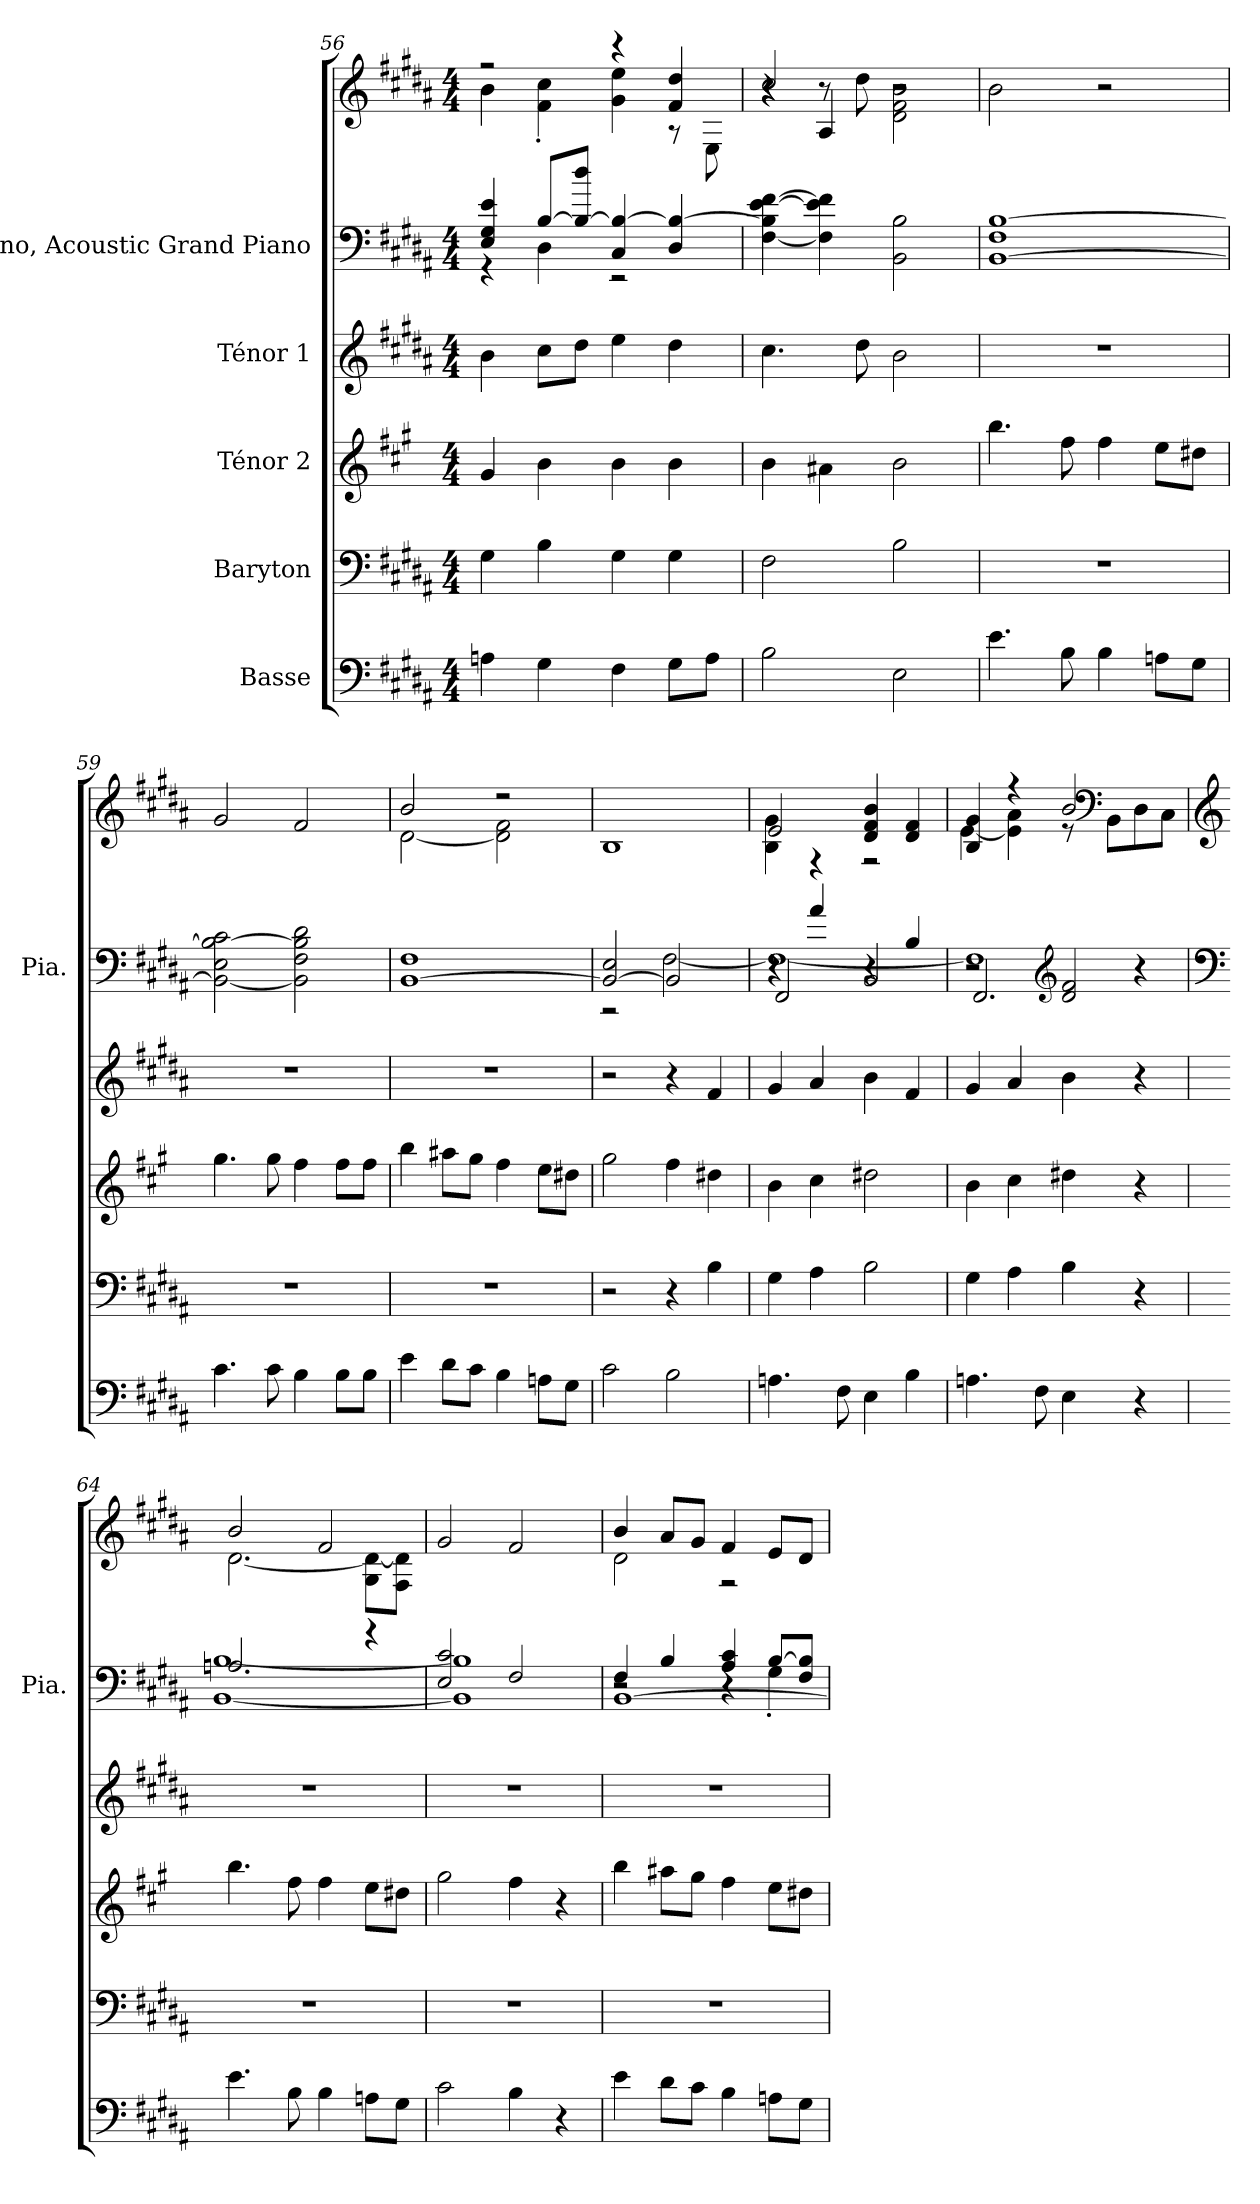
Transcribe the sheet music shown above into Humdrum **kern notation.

**kern	**kern	**kern	**kern	**kern	**kern
*part5	*part4	*part3	*part2	*part1	*part1
*staff6	*staff5	*staff4	*staff3	*staff2	*staff1
*I"Basse	*I"Baryton	*I"Ténor 2	*I"Ténor 1	*I"Piano, Acoustic Grand Piano	*
*	*	*	*	*I'Pia.	*
*clefF4	*clefF4	*clefG2	*clefG2	*clefF4	*clefG2
*ITrd3c5	*	*ITrd8c14	*	*	*
*k[f#c#g#d#a#e#]	*k[f#c#g#d#a#]	*k[f#c#g#]	*k[f#c#g#d#a#]	*k[f#c#g#d#a#]	*k[f#c#g#d#a#]
*M4/4	*M4/4	*M4/4	*M4/4	*M4/4	*M4/4
=56	=56	=56	=56	=56	=56
*	*	*	*	*^	*^
4En\	4G#\	4G#/	4b\	4E/ 4G#/ 4e/	4r	2r	4b\
4D#\	4B\	4B\	8cc#\L	[8B/L	4D#\	.	4f#\' 4cc#\'
.	.	.	8dd#\J	8B/_ 8dd#/J	.	.	.
4C#\	4G#\	4B\	4ee\	4C#/ 4B/_	2r	4r	4g#\ 4ee\
8D#\L	4G#\	4B\	4dd#\	4D#/ 4B/_	.	4f#/ 4dd#/	8r
8E\J	.	.	.	.	.	.	8E\
*	*	*	*	*v	*v	*	*
=57	=57	=57	=57	=57	=57	=57
*	*	*	*	*	*	*^
2F#\	2F#\	4B\	4.cc#\	[4F#\ 4B\] [4e\ [4f#\	2cc#/	4r	4r
.	.	4A#X\	.	4F#\] 4e\] 4f#\]	.	8r	4A#/
.	.	.	8dd#\	.	.	8dd#\	.
2BB\	2B\	2B\	2b\	2BB\ 2B\	2r	2d#\ 2f#\ 2b\	2r
*	*	*	*	*	*v	*v	*v
=58	=58	=58	=58	=58	=58
*	*	*	*	*^	*
4.B\	1r	4.b\	1r	[1BB [1B	1F#	2b\
8F#\	.	8f#\	.	.	.	.
4F#\	.	4f#\	.	.	.	2r
8En\L	.	8e\L	.	.	.	.
8D#\J	.	8d#X\J	.	.	.	.
*	*	*	*	*v	*v	*
!!LO:PB:g=z
=59	=59	=59	=59	=59	=59
4.G#\	1r	4.g#\	1r	2BB\_ 2E\ 2B\_ 2c#\	2g#/
8G#\	.	8g#\	.	.	.
4F#\	.	4f#\	.	2BB\] 2F#\ 2B\] 2d#\	2f#/
8F#\L	.	8f#\L	.	.	.
8F#\J	.	8f#\J	.	.	.
=60	=60	=60	=60	=60	=60
*	*	*	*	*^	*^
4B\	1r	4b\	1r	[1BB	1F#	2b/	[2d#\
8A#\L	.	8a#X\L	.	.	.	.	.
8G#\J	.	8g#\J	.	.	.	.	.
4F#\	.	4f#\	.	.	.	2r	2d#\] 2f#\
8En\L	.	8e\L	.	.	.	.	.
8D#\J	.	8d#X\J	.	.	.	.	.
*	*	*	*	*	*	*v	*v
=61	=61	=61	=61	=61	=61	=61
2G#\	2r	2g#\	2r	2BB/_ 2E/	2r	1B
2F#\	4r	4f#\	4r	2BB/]	[2F#\	.
.	4B\	4d#X\	4f#/	.	.	.
=62	=62	=62	=62	=62	=62	=62
*	*	*	*	*	*^	*^
4.En\	4G#\	4B\	4g#/	4r	1F#_	2FF#/	2e/	4B\ 4g#\
.	4A#\	4c#\	4a#/	4a#/	.	.	.	4r
8C#\	.	.	.	.	.	.	.	.
4BB\	2B\	2d#X\	4b\	4r	.	2BB/	4d#/ 4f#/ 4b/	2r
4F#\	.	.	4f#/	4B/	.	.	4d#/ 4f#/	.
!!LO:LB:g=z	!!
=63	=63	=63	=63	=63	=63	=63	=63	=63
4.En\	4G#\	4B\	4g#/	2r	1F#]	2.FF#/	4B/ 4g#/	[4e\
.	4A#\	4c#\	4a#/	.	.	.	4r	4e\] 4a#\
8C#\	.	.	.	.	.	.	.	.
*	*	*	*	*clefG2	*	*	*	*
4BB\	4B\	4d#X\	4b\	2d#/ 2f#/	.	.	2b/	8r
*	*	*	*	*	*	*	*clefF4	*
.	.	.	.	.	.	.	.	8BB\L
4r	4r	4r	4r	.	.	4r	.	8D#\
.	.	.	.	.	.	.	.	8C#\J
*	*	*	*	*v	*v	*v	*	*
=64	=64	=64	=64	=64	=64	=64
*	*	*	*	*clefF4	*clefG2	*
*	*	*	*	*^	*	*
4.B\	1r	4.b\	1r	2.An/	[1BB [1B	2b/	[2.d#\
8F#\	.	8f#\	.	.	.	.	.
4F#\	.	4f#\	.	.	.	2f#/	.
8En\L	.	8e\L	.	4r	.	.	8G#\ 8d#\_L
8D#\J	.	8d#X\J	.	.	.	.	8F#\ 8d#\]J
*	*	*	*	*	*	*v	*v
=65	=65	=65	=65	=65	=65	=65
2G#\	1r	2g#\	1r	2E/ 2c#/	1BB] 1B]	2g#/
4F#\	.	4f#\	.	2F#/	.	2f#/
4r	.	4r	.	.	.	.
=66	=66	=66	=66	=66	=66	=66
*	*	*	*	*	*^	*^
4B\	1r	4b\	1r	4F#/	2r	[1BB	4b/	2d#\
8A#\L	.	8a#X\L	.	4B/	.	.	8a#/L	.
8G#\J	.	8g#\J	.	.	.	.	8g#/J	.
4F#\	.	4f#\	.	4A#/ 4c#/	4r	.	4f#/	2r
8En\L	.	8e\L	.	[8B/L	4G#'\	.	8e/L	.
8D#\J	.	8d#X\J	.	8F#/ 8B/]J	.	.	8d#/J	.
*	*	*	*	*v	*v	*v	*	*
*	*	*	*	*	*v	*v
=	=	=	=	=	=
*-	*-	*-	*-	*-	*-
